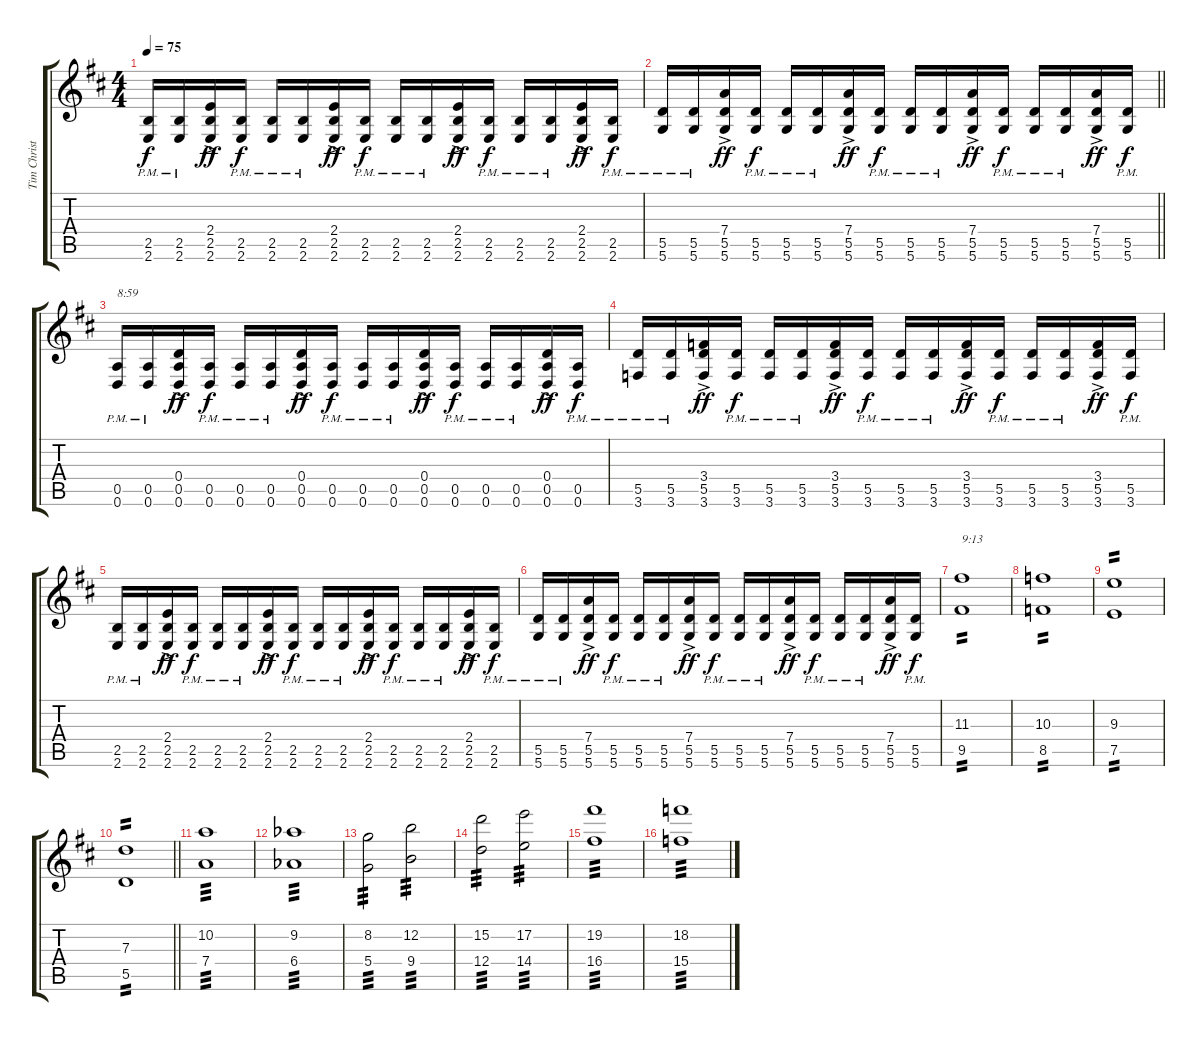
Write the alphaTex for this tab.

\track ("Tim Christensen" "Tim Christ") {instrument overdrivenguitar}
\staff {score tabs}
\tuning (E4 B3 G3 D3 A2 D2) {hide}
\ts (4 4)
\tempo 75
\clef g2
\ks d
(2.5{pm} 2.6{pm}).16{dy f} (2.5{pm} 2.6{pm}).16 (2.4{ac} 2.5{ac} 2.6{ac}).16{dy ff} (2.5{pm} 2.6{pm}).16{dy f} (2.5{pm} 2.6{pm}).16 (2.5{pm} 2.6{pm}).16 (2.4{ac} 2.5{ac} 2.6{ac}).16{dy ff} (2.5{pm} 2.6{pm}).16{dy f} (2.5{pm} 2.6{pm}).16 (2.5{pm} 2.6{pm}).16 (2.4{ac} 2.5{ac} 2.6{ac}).16{dy ff} (2.5{pm} 2.6{pm}).16{dy f} (2.5{pm} 2.6{pm}).16 (2.5{pm} 2.6{pm}).16 (2.4{ac} 2.5{ac} 2.6{ac}).16{dy ff} (2.5{pm} 2.6{pm}).16{dy f} |
\barLineRight lightlight
(5.5{pm} 5.6{pm}).16 (5.5{pm} 5.6{pm}).16 (7.4{ac} 5.5{ac} 5.6{ac}).16{dy ff} (5.5{pm} 5.6{pm}).16{dy f} (5.5{pm} 5.6{pm}).16 (5.5{pm} 5.6{pm}).16 (7.4{ac} 5.5{ac} 5.6{ac}).16{dy ff} (5.5{pm} 5.6{pm}).16{dy f} (5.5{pm} 5.6{pm}).16 (5.5{pm} 5.6{pm}).16 (7.4{ac} 5.5{ac} 5.6{ac}).16{dy ff} (5.5{pm} 5.6{pm}).16{dy f} (5.5{pm} 5.6{pm}).16 (5.5{pm} 5.6{pm}).16 (7.4{ac} 5.5{ac} 5.6{ac}).16{dy ff} (5.5{pm} 5.6{pm}).16{dy f} |
(0.5{pm} 0.6{pm}).16{txt "8:59"} (0.5{pm} 0.6{pm}).16 (0.4{ac} 0.5{ac} 0.6{ac}).16{dy ff} (0.5{pm} 0.6{pm}).16{dy f} (0.5{pm} 0.6{pm}).16 (0.5{pm} 0.6{pm}).16 (0.4{ac} 0.5{ac} 0.6{ac}).16{dy ff} (0.5{pm} 0.6{pm}).16{dy f} (0.5{pm} 0.6{pm}).16 (0.5{pm} 0.6{pm}).16 (0.4{ac} 0.5{ac} 0.6{ac}).16{dy ff} (0.5{pm} 0.6{pm}).16{dy f} (0.5{pm} 0.6{pm}).16 (0.5{pm} 0.6{pm}).16 (0.4{ac} 0.5{ac} 0.6{ac}).16{dy ff} (0.5{pm} 0.6{pm}).16{dy f} |
(5.5{pm} 3.6{pm}).16 (5.5{pm} 3.6{pm}).16 (3.4{ac} 5.5{ac} 3.6{ac}).16{dy ff} (5.5{pm} 3.6{pm}).16{dy f} (5.5{pm} 3.6{pm}).16 (5.5{pm} 3.6{pm}).16 (3.4{ac} 5.5{ac} 3.6{ac}).16{dy ff} (5.5{pm} 3.6{pm}).16{dy f} (5.5{pm} 3.6{pm}).16 (5.5{pm} 3.6{pm}).16 (3.4{ac} 5.5{ac} 3.6{ac}).16{dy ff} (5.5{pm} 3.6{pm}).16{dy f} (5.5{pm} 3.6{pm}).16 (5.5{pm} 3.6{pm}).16 (3.4{ac} 5.5{ac} 3.6{ac}).16{dy ff} (5.5{pm} 3.6{pm}).16{dy f} |
(2.5{pm} 2.6{pm}).16 (2.5{pm} 2.6{pm}).16 (2.4{ac} 2.5{ac} 2.6{ac}).16{dy ff} (2.5{pm} 2.6{pm}).16{dy f} (2.5{pm} 2.6{pm}).16 (2.5{pm} 2.6{pm}).16 (2.4{ac} 2.5{ac} 2.6{ac}).16{dy ff} (2.5{pm} 2.6{pm}).16{dy f} (2.5{pm} 2.6{pm}).16 (2.5{pm} 2.6{pm}).16 (2.4{ac} 2.5{ac} 2.6{ac}).16{dy ff} (2.5{pm} 2.6{pm}).16{dy f} (2.5{pm} 2.6{pm}).16 (2.5{pm} 2.6{pm}).16 (2.4{ac} 2.5{ac} 2.6{ac}).16{dy ff} (2.5{pm} 2.6{pm}).16{dy f} |
(5.5{pm} 5.6{pm}).16 (5.5{pm} 5.6{pm}).16 (7.4{ac} 5.5{ac} 5.6{ac}).16{dy ff} (5.5{pm} 5.6{pm}).16{dy f} (5.5{pm} 5.6{pm}).16 (5.5{pm} 5.6{pm}).16 (7.4{ac} 5.5{ac} 5.6{ac}).16{dy ff} (5.5{pm} 5.6{pm}).16{dy f} (5.5{pm} 5.6{pm}).16 (5.5{pm} 5.6{pm}).16 (7.4{ac} 5.5{ac} 5.6{ac}).16{dy ff} (5.5{pm} 5.6{pm}).16{dy f} (5.5{pm} 5.6{pm}).16 (5.5{pm} 5.6{pm}).16 (7.4{ac} 5.5{ac} 5.6{ac}).16{dy ff} (5.5{pm} 5.6{pm}).16{dy f} |
(11.3 9.5).1{txt "9:13" tp 2} |
(10.3 8.5).1{tp 2} |
(9.3 7.5).1{tp 2} |
\barLineRight lightlight
(7.3 5.5).1{tp 2} |
(10.2 7.4).1{tp 3} |
(9.2{acc b} 6.4{acc b}).1{tp 3} |
(8.2 5.4).2{tp 3} (12.2 9.4).2{tp 3} |
(15.2 12.4).2{tp 3} (17.2 14.4).2{tp 3} |
(19.2 16.4).1{tp 3} |
(18.2 15.4).1{tp 3}
